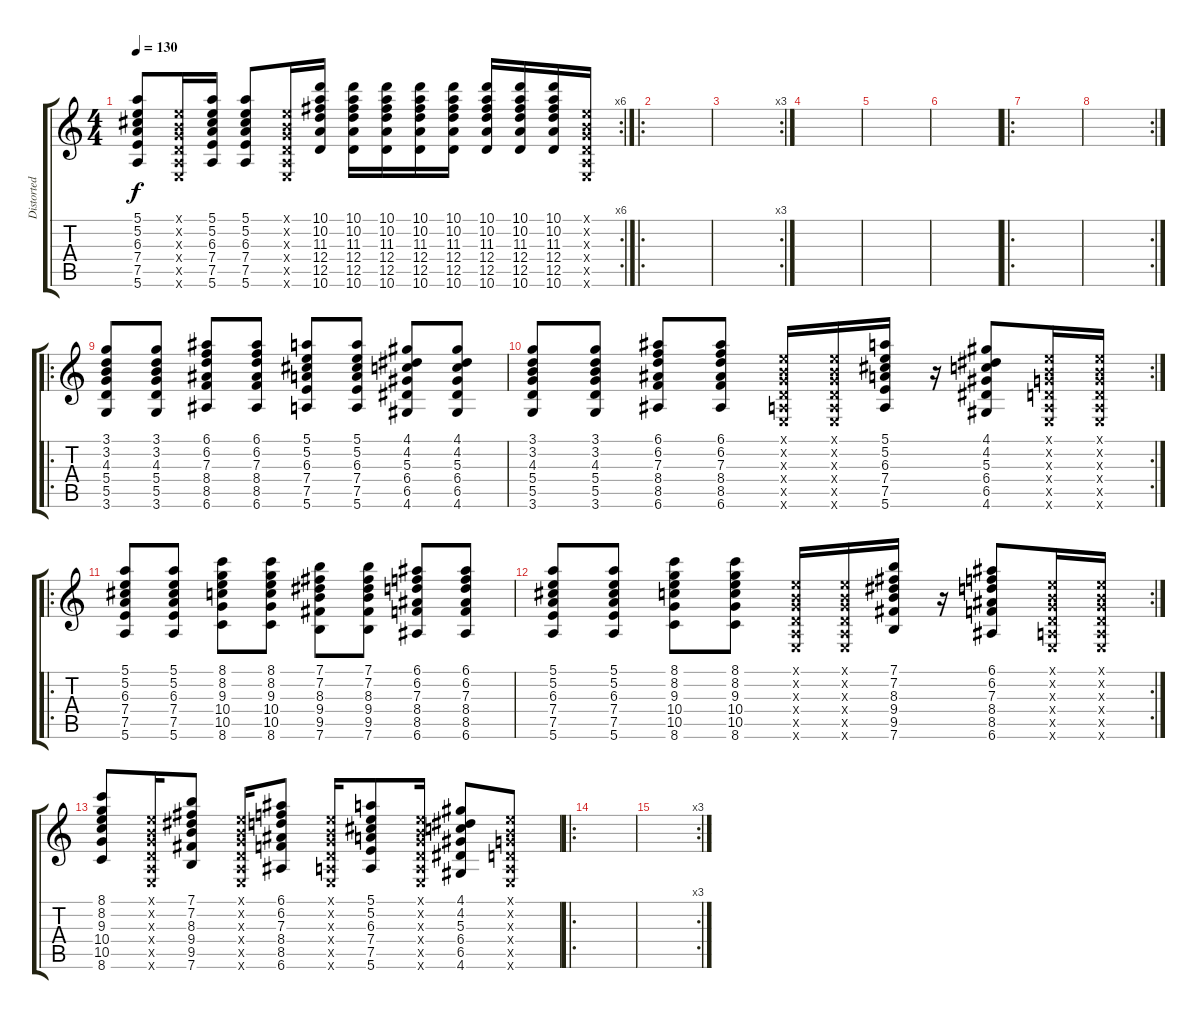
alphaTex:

\track ("Distorted Guitar" "Distorted ") {instrument overdrivenguitar}
\staff {score tabs}
\tuning (E4 B3 G3 D3 A2 E2) {hide}
\rc 6
\ts (4 4)
\tempo 130
\clef g2
\ks c
(5.1 5.2 6.3 7.4 7.5 5.6).8{dy f} (0.1{x} 0.2{x} 0.3{x} 0.4{x} 0.5{x} 0.6{x}).16 (5.1 5.2 6.3 7.4 7.5 5.6).16 (5.1 5.2 6.3 7.4 7.5 5.6).8 (0.1{x} 0.2{x} 0.3{x} 0.4{x} 0.5{x} 0.6{x}).16 (10.1 10.2 11.3 12.4 12.5 10.6).16 (10.1 10.2 11.3 12.4 12.5 10.6).16 (10.1 10.2 11.3 12.4 12.5 10.6).16 (10.1 10.2 11.3 12.4 12.5 10.6).16 (10.1 10.2 11.3 12.4 12.5 10.6).16 (10.1 10.2 11.3 12.4 12.5 10.6).16 (10.1 10.2 11.3 12.4 12.5 10.6).16 (10.1 10.2 11.3 12.4 12.5 10.6).16 (0.1{x} 0.2{x} 0.3{x} 0.4{x} 0.5{x} 0.6{x}).16 |
\ro
|
\rc 3
|
|
|
|
\ro
|
\rc 2
|
\ro
(3.1 3.2 4.3 5.4 5.5 3.6).8 (3.1 3.2 4.3 5.4 5.5 3.6).8 (6.1 6.2 7.3 8.4 8.5 6.6).8 (6.1 6.2 7.3 8.4 8.5 6.6).8 (5.1 5.2 6.3 7.4 7.5 5.6).8 (5.1 5.2 6.3 7.4 7.5 5.6).8 (4.1 4.2 5.3 6.4 6.5 4.6).8 (4.1 4.2 5.3 6.4 6.5 4.6).8 |
\rc 2
(3.1 3.2 4.3 5.4 5.5 3.6).8 (3.1 3.2 4.3 5.4 5.5 3.6).8 (6.1 6.2 7.3 8.4 8.5 6.6).8 (6.1 6.2 7.3 8.4 8.5 6.6).8 (0.1{x} 0.2{x} 0.3{x} 0.4{x} 0.5{x} 0.6{x}).16 (0.1{x} 0.2{x} 0.3{x} 0.4{x} 0.5{x} 0.6{x}).16 (5.1 5.2 6.3 7.4 7.5 5.6).16 r.16 (4.1 4.2 5.3 6.4 6.5 4.6).8 (0.1{x} 0.2{x} 0.3{x} 0.4{x} 0.5{x} 0.6{x}).16 (0.1{x} 0.2{x} 0.3{x} 0.4{x} 0.5{x} 0.6{x}).16 |
\ro
(5.1 5.2 6.3 7.4 7.5 5.6).8 (5.1 5.2 6.3 7.4 7.5 5.6).8 (8.1 8.2 9.3 10.4 10.5 8.6).8 (8.1 8.2 9.3 10.4 10.5 8.6).8 (7.1 7.2 8.3 9.4 9.5 7.6).8 (7.1 7.2 8.3 9.4 9.5 7.6).8 (6.1 6.2 7.3 8.4 8.5 6.6).8 (6.1 6.2 7.3 8.4 8.5 6.6).8 |
\rc 2
(5.1 5.2 6.3 7.4 7.5 5.6).8 (5.1 5.2 6.3 7.4 7.5 5.6).8 (8.1 8.2 9.3 10.4 10.5 8.6).8 (8.1 8.2 9.3 10.4 10.5 8.6).8 (0.1{x} 0.2{x} 0.3{x} 0.4{x} 0.5{x} 0.6{x}).16 (0.1{x} 0.2{x} 0.3{x} 0.4{x} 0.5{x} 0.6{x}).16 (7.1 7.2 8.3 9.4 9.5 7.6).16 r.16 (6.1 6.2 7.3 8.4 8.5 6.6).8 (0.1{x} 0.2{x} 0.3{x} 0.4{x} 0.5{x} 0.6{x}).16 (0.1{x} 0.2{x} 0.3{x} 0.4{x} 0.5{x} 0.6{x}).16 |
(8.1 8.2 9.3 10.4 10.5 8.6).8 (0.1{x} 0.2{x} 0.3{x} 0.4{x} 0.5{x} 0.6{x}).16 (7.1 7.2 8.3 9.4 9.5 7.6).8 (0.1{x} 0.2{x} 0.3{x} 0.4{x} 0.5{x} 0.6{x}).16 (6.1 6.2 7.3 8.4 8.5 6.6).8 (0.1{x} 0.2{x} 0.3{x} 0.4{x} 0.5{x} 0.6{x}).16 (5.1 5.2 6.3 7.4 7.5 5.6).8 (0.1{x} 0.2{x} 0.3{x} 0.4{x} 0.5{x} 0.6{x}).16 (4.1 4.2 5.3 6.4 6.5 4.6).8 (0.1{x} 0.2{x} 0.3{x} 0.4{x} 0.5{x} 0.6{x}).8 |
\ro
|
\rc 3
